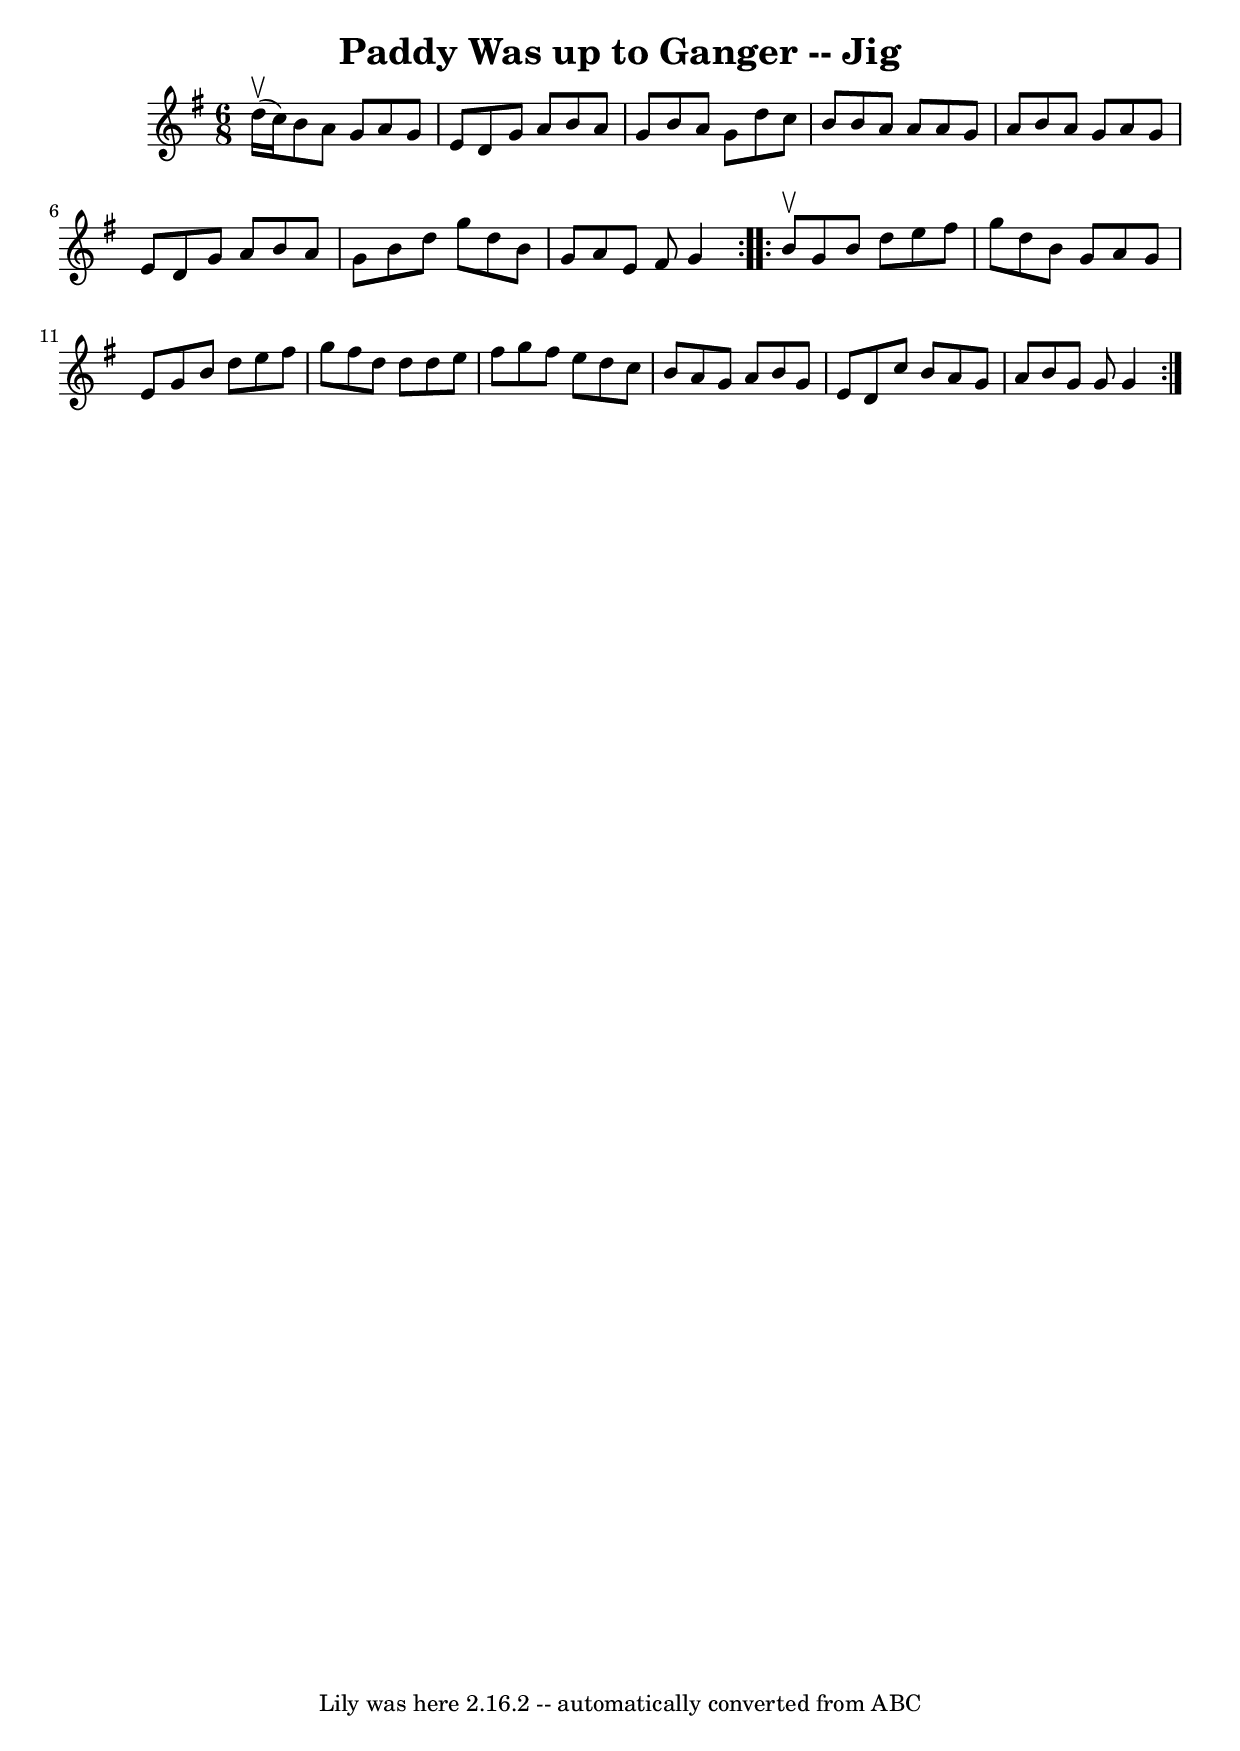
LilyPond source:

\version "2.7.40"
\include "Mammoth.ily"
\header {
	%% book = "Ryan's Mammoth Collection"
	crossRefNumber = "1"
	footnotes = "\\\\90 474"
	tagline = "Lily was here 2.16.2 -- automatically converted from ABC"
	title = "Paddy Was up to Ganger -- Jig"
}
voicedefault =  {


\repeat volta 2 {
\time 6/8 \key g \major d''16^\upbow(c''16) |
 b'8 a'8    
g'8 a'8 g'8 e'8    |
 d'8 g'8 a'8 b'8 a'8 g'8   
 |
 b'8 a'8 g'8 d''8 c''8 b'8    |
 b'8 a'8   
 a'8 a'8 g'8 a'8    |
 b'8 a'8 g'8 a'8 g'8    
e'8    |
 d'8 g'8 a'8 b'8 a'8 g'8    |
 b'8    
d''8 g''8 d''8 b'8 g'8    |
 a'8 e'8 fis'8 g'4  }  
   \repeat volta 2 { b'8^\upbow |
 g'8 b'8 d''8 e''8    
fis''8 g''8    |
 d''8 b'8 g'8 a'8 g'8 e'8    
|
 g'8 b'8 d''8 e''8 fis''8 g''8    |
 fis''8    
d''8 d''8 d''8 e''8 fis''8    |
 g''8 fis''8 e''8   
 d''8 c''8 b'8    |
 a'8 g'8 a'8 b'8 g'8 e'8    
|
 d'8 c''8 b'8 a'8 g'8 a'8    |
 b'8 g'8    
g'8 g'4  }   
}

\score{
    <<

	\context Staff="default"
	{
	    \voicedefault 
	}

    >>
	\layout {
	}
	\midi {}
}
